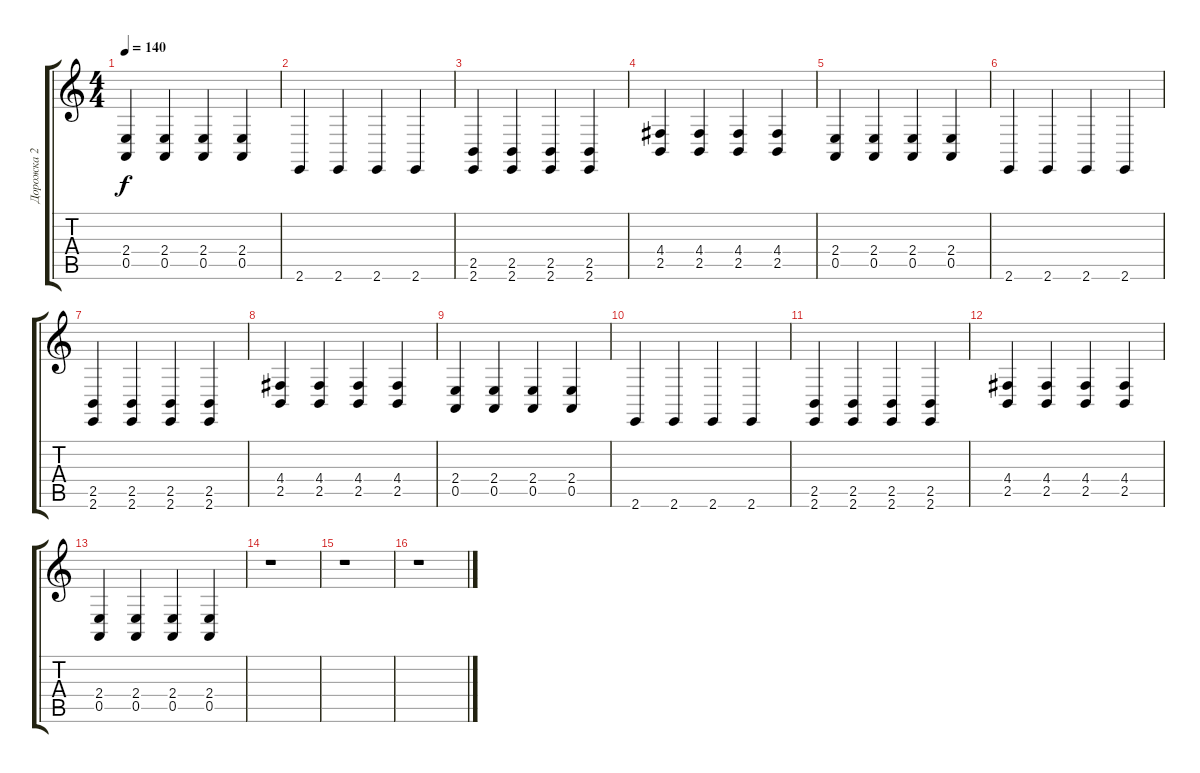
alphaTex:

\track ("Дорожка 2" "Дорожка 2") {instrument lead2sawtooth}
\staff {score tabs}
\tuning (E4 B3 G3 D3 A2 D2) {hide}
\ts (4 4)
\tempo 140
\clef g2
\ks c
(2.4 0.5).4{dy f} (2.4 0.5).4 (2.4 0.5).4 (2.4 0.5).4 |
2.6.4 2.6.4 2.6.4 2.6.4 |
(2.5 2.6).4 (2.5 2.6).4 (2.5 2.6).4 (2.5 2.6).4 |
(4.4 2.5).4 (4.4 2.5).4 (4.4 2.5).4 (4.4 2.5).4 |
(2.4 0.5).4 (2.4 0.5).4 (2.4 0.5).4 (2.4 0.5).4 |
2.6.4 2.6.4 2.6.4 2.6.4 |
(2.5 2.6).4 (2.5 2.6).4 (2.5 2.6).4 (2.5 2.6).4 |
(4.4 2.5).4 (4.4 2.5).4 (4.4 2.5).4 (4.4 2.5).4 |
(2.4 0.5).4 (2.4 0.5).4 (2.4 0.5).4 (2.4 0.5).4 |
2.6.4 2.6.4 2.6.4 2.6.4 |
(2.5 2.6).4 (2.5 2.6).4 (2.5 2.6).4 (2.5 2.6).4 |
(4.4 2.5).4 (4.4 2.5).4 (4.4 2.5).4 (4.4 2.5).4 |
(2.4 0.5).4 (2.4 0.5).4 (2.4 0.5).4 (2.4 0.5).4 |
r.1 |
r.1 |
r.1
